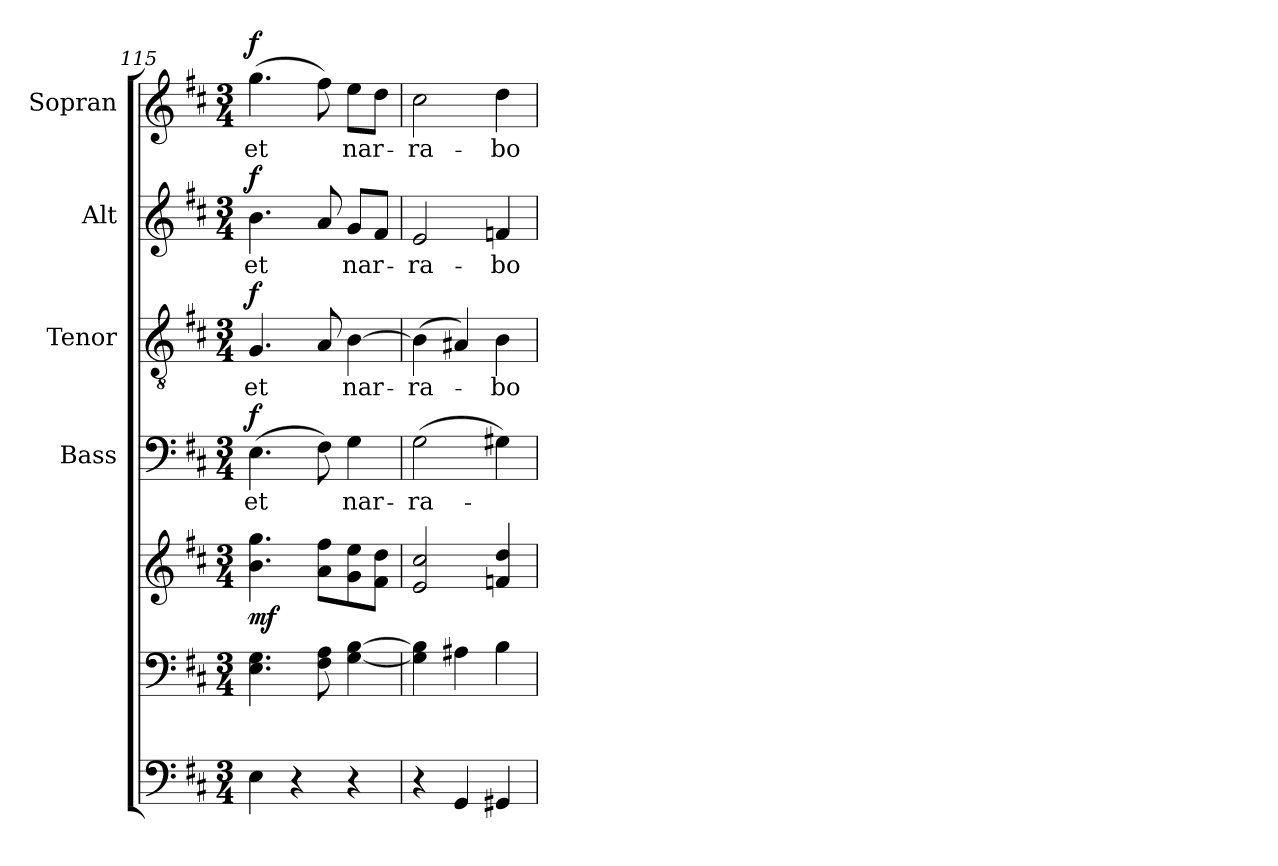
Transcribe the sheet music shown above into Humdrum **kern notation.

**kern	**kern	**kern	**dynam	**kern	**text	**dynam	**kern	**text	**dynam	**kern	**text	**dynam	**kern	**text	**dynam
*part6	*part5	*part5	*part5	*part4	*part4	*part4	*part3	*part3	*part3	*part2	*part2	*part2	*part1	*part1	*part1
*staff7	*staff6	*staff5	*staff5/6	*staff4	*staff4	*staff4	*staff3	*staff3	*staff3	*staff2	*staff2	*staff2	*staff1	*staff1	*staff1
*	*	*	*	*I"Bass	*	*	*I"Tenor	*	*	*I"Alt	*	*	*I"Sopran	*	*
*	*	*	*	*I'B.	*	*	*I'T.	*	*	*I'A.	*	*	*I'S.	*	*
*clefF4	*clefF4	*clefG2	*	*clefF4	*	*	*clefGv2	*	*	*clefG2	*	*	*clefG2	*	*
*k[f#c#]	*k[f#c#]	*k[f#c#]	*	*k[f#c#]	*	*	*k[f#c#]	*	*	*k[f#c#]	*	*	*k[f#c#]	*	*
*D:	*D:	*D:	*	*D:	*	*	*D:	*	*	*D:	*	*	*D:	*	*
*M3/4	*M3/4	*M3/4	*	*M3/4	*	*	*M3/4	*	*	*M3/4	*	*	*M3/4	*	*
=115	=115	=115	=115	=115	=115	=115	=115	=115	=115	=115	=115	=115	=115	=115	=115
!	!	!	!LO:DY:b	!	!LO:LY:b	!LO:DY:a	!	!LO:LY:b	!LO:DY:a	!	!LO:LY:b	!LO:DY:a	!	!LO:LY:b	!LO:DY:a
4E\	4.E\ 4.G\	4.b\ 4.gg\	mf	(>4.E\	et	f	4.G/	et	f	4.b\	et	f	(>4.gg\	et	f
4r	.	.	.	.	.	.	.	.	.	.	.	.	.	.	.
.	8F#\ 8A\	8a\ 8ff#\L	.	8F#\)	.	.	8A/	.	.	8a/	.	.	8ff#\)	.	.
!	!	!	!	!	!LO:LY:b	!	!	!LO:LY:b	!	!	!LO:LY:b	!	!	!LO:LY:b	!
4r	[4G\ [4B\	8g\ 8ee\	.	4G\	nar-	.	[4B\	nar-	.	8g/L	nar-	.	8ee\L	nar-	.
.	.	8f#\ 8dd\J	.	.	.	.	.	.	.	8f#/J	.	.	8dd\J	.	.
=116	=116	=116	=116	=116	=116	=116	=116	=116	=116	=116	=116	=116	=116	=116	=116
!	!	!	!	!	!LO:LY:b	!	!	!LO:LY:b	!	!	!LO:LY:b	!	!	!LO:LY:b	!
4r	4G\] 4B\]	2e/ 2cc#/	.	(>2G\	-ra-	.	(>4B\]	-ra-	.	2e/	-ra-	.	2cc#\	-ra-	.
4GG/	4A#X\	.	.	.	.	.	4A#X/)	.	.	.	.	.	.	.	.
!	!	!	!	!	!	!	!	!LO:LY:b	!	!	!LO:LY:b	!	!	!LO:LY:b	!
4GG#X/	4B\	4fn/ 4dd/	.	4G#X\)	.	.	4B\	-bo	.	4fn/	-bo	.	4dd\	-bo	.
=	=	=	=	=	=	=	=	=	=	=	=	=	=	=	=
*-	*-	*-	*-	*-	*-	*-	*-	*-	*-	*-	*-	*-	*-	*-	*-
